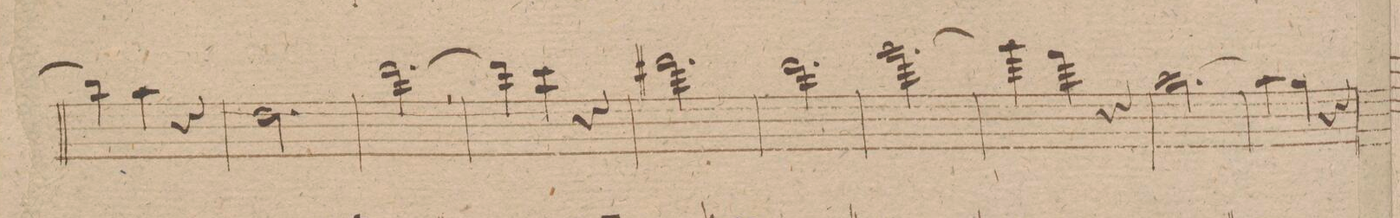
**kern	**dynam
*I"Flauto 1mo	*
*clefG2	*
*k[f#]	*
*met(c|)	*
*M3/4	*
4bb\]	.
4aa\	.
4r	.
=220	=220
2.dd\	.
=221	=221
[2.ddd\	.
=222	=222
4ddd\]	.
4ccc\	.
4r	.
=223	=223
2.fff#X\	.
=224	=224
2.ddd\	.
=225	=225
[2.ggg\	.
=226	=226
4ggg\]	.
4fff#\	.
4r	.
=227	=227
[2.aa\	.
=228	=228
4aa\]	.
4gg\	.
4r	.
=229	=229
*-	*-
